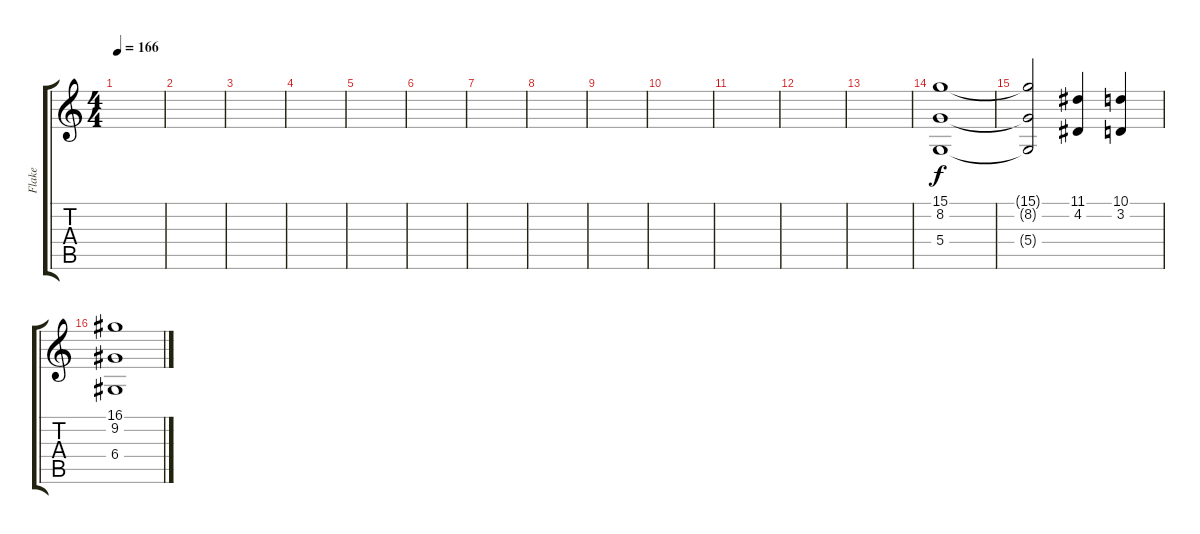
\track ("Flake" "Flake") {instrument tremolostrings}
\staff {score tabs}
\tuning (E4 B3 G3 D3 A2 E2) {hide}
\ts (4 4)
\tempo 166
\clef g2
\ks c
|
|
|
|
|
|
|
|
|
|
|
|
|
(15.1 8.2 5.4).1{instrument synthstrings2} |
(15.1{t} 8.2{t} 5.4{t}).2 (11.1 4.2).4 (10.1 3.2).4 |
(16.1 9.2 6.4).1
